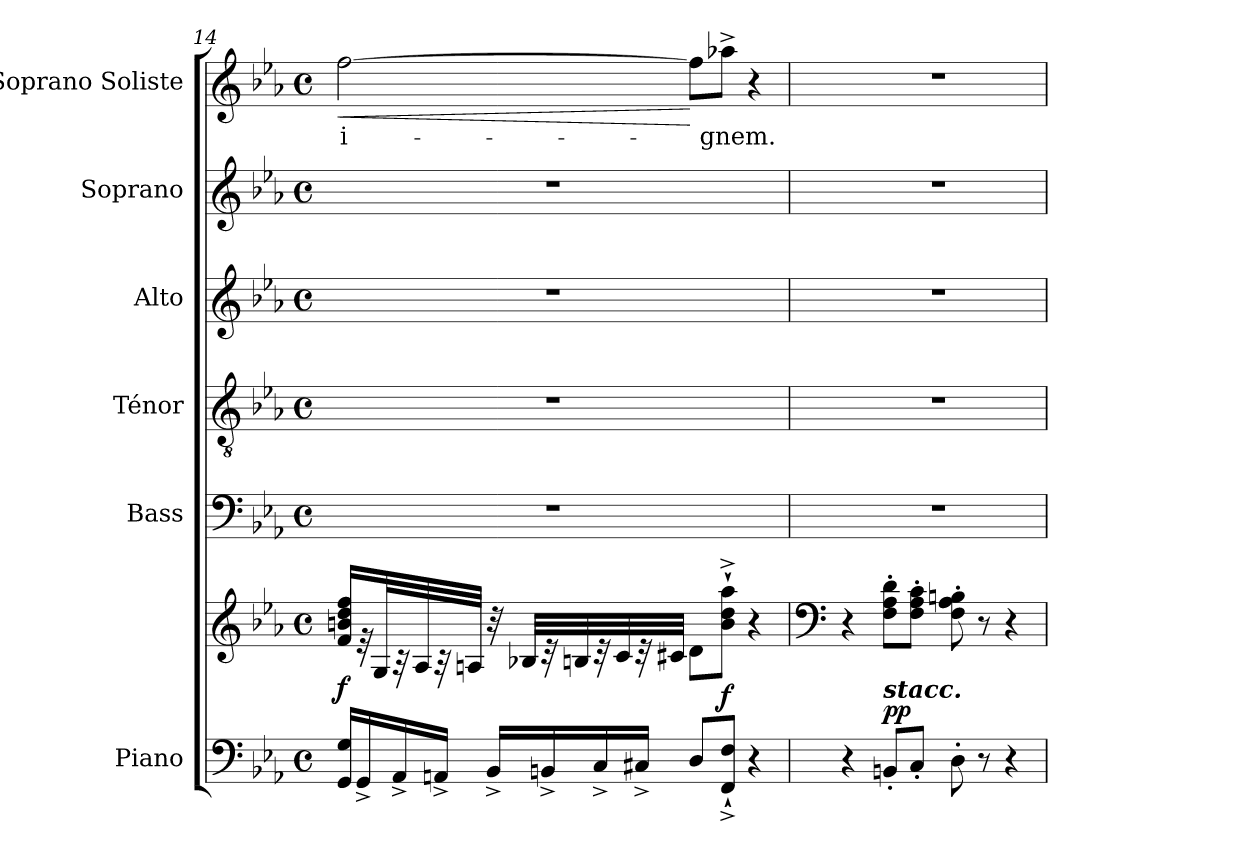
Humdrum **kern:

**kern	**kern	**dynam	**kern	**kern	**kern	**kern	**kern	**text	**dynam
*part6	*part6	*part6	*part5	*part4	*part3	*part2	*part1	*part1	*part1
*staff7	*staff6	*staff6/7	*staff5	*staff4	*staff3	*staff2	*staff1	*staff1	*staff1
*I"Piano	*	*	*I"Bass	*I"Ténor	*I"Alto	*I"Soprano	*I"Soprano Soliste	*	*
*I'Pno.	*	*	*I'B.	*I'T.	*I'A.	*I'S.	*	*	*
!!LO:LB:g=z
*clefF4	*clefG2	*	*clefF4	*clefGv2	*clefG2	*clefG2	*clefG2	*	*
*	*	*	*	*	*ITrd2c3	*	*	*	*
*k[b-e-a-]	*k[b-e-a-]	*	*k[b-e-a-]	*k[b-e-a-]	*k[]	*k[b-e-a-]	*k[b-e-a-]	*	*
*M4/4	*M4/4	*	*M4/4	*M4/4	*M4/4	*M4/4	*M4/4	*	*
*met(c)	*met(c)	*	*met(c)	*met(c)	*met(c)	*met(c)	*met(c)	*	*
=14	=14	=14	=14	=14	=14	=14	=14	=14	=14
!	!	!LO:DY:a=2	!	!	!	!	!	!	!LO:HP:b
16GG/ 16G/LL	16f/ 16bn/ 16dd/ 16ff/LL	f	1r	1r	1r	1r	[2ff\	i-	<
16GG^/	32r	.	.	.	.	.	.	.	.
.	32G/L	.	.	.	.	.	.	.	.
16AA-^/	32r	.	.	.	.	.	.	.	.
.	32A-/	.	.	.	.	.	.	.	.
16AAn^/JJ	32r	.	.	.	.	.	.	.	.
.	32An/JJJ	.	.	.	.	.	.	.	.
16BB-^/LL	32r	.	.	.	.	.	.	.	.
.	32B-X/LLL	.	.	.	.	.	.	.	.
16BBn^/	32r	.	.	.	.	.	.	.	.
.	32Bn/	.	.	.	.	.	.	.	.
16C^/	32r	.	.	.	.	.	.	.	.
.	32c/	.	.	.	.	.	.	.	.
16C#X^/JJ	32r	.	.	.	.	.	.	.	.
.	32c#X/JJJ	.	.	.	.	.	.	.	.
8D/L	8d\L	.	.	.	.	.	8ff\L]	.	[
!	!	!LO:DY:a=2	!	!	!	!	!	!	!
8FF/`^ 8F/`^J	8b\`^ 8dd\`^ 8aa-\`^J	f	.	.	.	.	8aa-X^\J	-gnem.	.
4r	4r	.	.	.	.	.	4r	.	.
=15	=15	=15	=15	=15	=15	=15	=15	=15	=15
*	*clefF4	*	*	*	*	*	*	*	*
4r	4r	.	1r	1r	1r	1r	1r	.	.
!LO:TX:a:Bi:t=stacc.	!	!	!	!	!	!	!	!	!
!	!	!LO:DY:a=2	!	!	!	!	!	!	!
8BBn'/L	8F\' 8A-\' 8d\'L	pp	.	.	.	.	.	.	.
8C'/J	8F\' 8A-\' 8c\'J	.	.	.	.	.	.	.	.
8D'\	8F\' 8A-\' 8Bn\'	.	.	.	.	.	.	.	.
8r	8r	.	.	.	.	.	.	.	.
4r	4r	.	.	.	.	.	.	.	.
=	=	=	=	=	=	=	=	=	=
*-	*-	*-	*-	*-	*-	*-	*-	*-	*-
